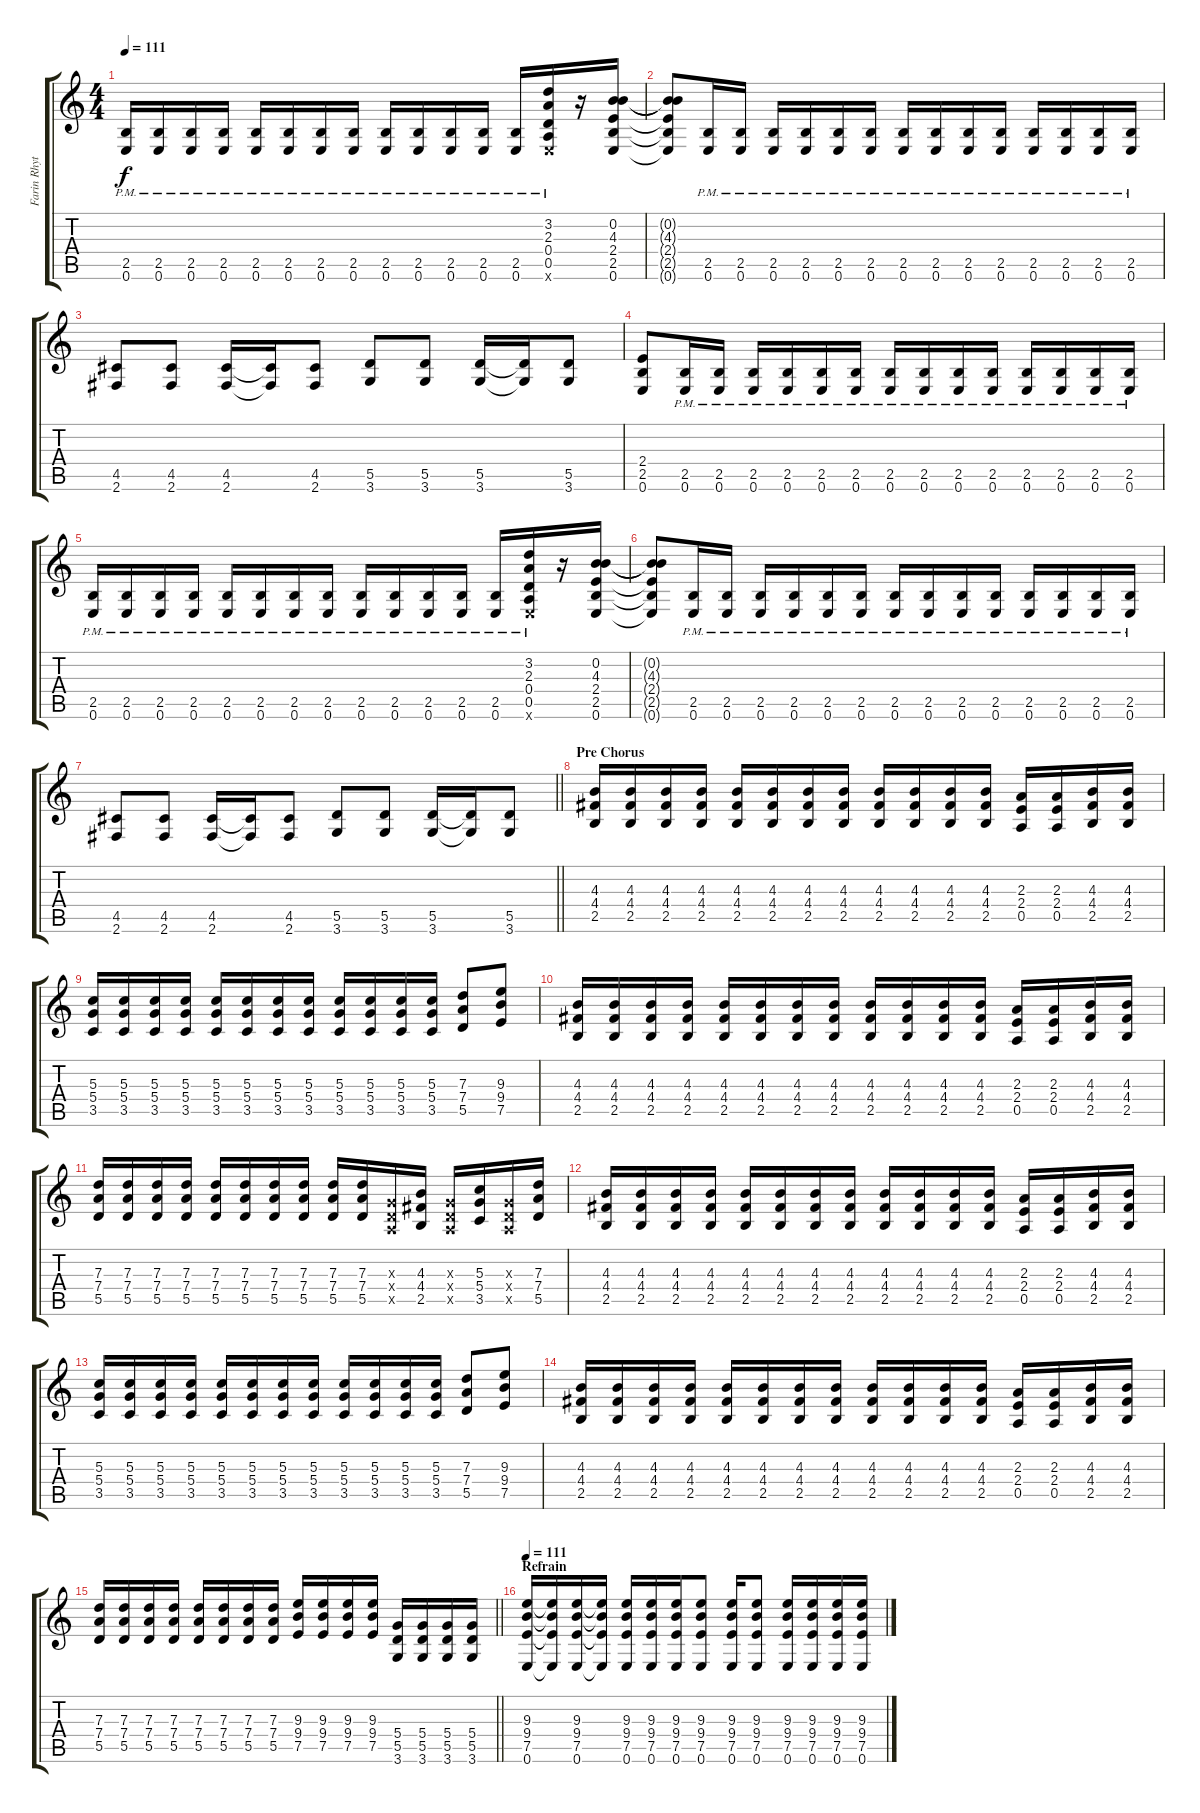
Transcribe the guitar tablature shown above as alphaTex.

\track ("Farin Rhythmus R" "Farin Rhyt") {instrument overdrivenguitar}
\staff {score tabs}
\tuning (E4 B3 G3 D3 A2 E2) {hide}
\ts (4 4)
\tempo 111
\clef g2
\ks c
(2.5{pm} 0.6{pm}).16{dy f} (2.5{pm} 0.6{pm}).16 (2.5{pm} 0.6{pm}).16 (2.5{pm} 0.6{pm}).16 (2.5{pm} 0.6{pm}).16 (2.5{pm} 0.6{pm}).16 (2.5{pm} 0.6{pm}).16 (2.5{pm} 0.6{pm}).16 (2.5{pm} 0.6{pm}).16 (2.5{pm} 0.6{pm}).16 (2.5{pm} 0.6{pm}).16 (2.5{pm} 0.6{pm}).16 (2.5{pm} 0.6{pm}).16 (3.2 2.3 0.4 0.5{pm} 0.6{x}).16 r.16 (0.2 4.3 2.4 2.5 0.6).16 |
(0.2{t} 4.3{t} 2.4{t} 2.5{t} 0.6{t}).8 (2.5{pm} 0.6{pm}).16 (2.5{pm} 0.6{pm}).16 (2.5{pm} 0.6{pm}).16 (2.5{pm} 0.6{pm}).16 (2.5{pm} 0.6{pm}).16 (2.5{pm} 0.6{pm}).16 (2.5{pm} 0.6{pm}).16 (2.5{pm} 0.6{pm}).16 (2.5{pm} 0.6{pm}).16 (2.5{pm} 0.6{pm}).16 (2.5{pm} 0.6{pm}).16 (2.5{pm} 0.6{pm}).16 (2.5{pm} 0.6{pm}).16 (2.5{pm} 0.6{pm}).16 |
(4.5 2.6).8 (4.5 2.6).8 (4.5 2.6).16 (4.5{t} 2.6{t}).16 (4.5 2.6).8 (5.5 3.6).8 (5.5 3.6).8 (5.5 3.6).16 (5.5{t} 3.6{t}).16 (5.5 3.6).8 |
(2.4 2.5 0.6).8 (2.5{pm} 0.6{pm}).16 (2.5{pm} 0.6{pm}).16 (2.5{pm} 0.6{pm}).16 (2.5{pm} 0.6{pm}).16 (2.5{pm} 0.6{pm}).16 (2.5{pm} 0.6{pm}).16 (2.5{pm} 0.6{pm}).16 (2.5{pm} 0.6{pm}).16 (2.5{pm} 0.6{pm}).16 (2.5{pm} 0.6{pm}).16 (2.5{pm} 0.6{pm}).16 (2.5{pm} 0.6{pm}).16 (2.5{pm} 0.6{pm}).16 (2.5{pm} 0.6{pm}).16 |
(2.5{pm} 0.6{pm}).16 (2.5{pm} 0.6{pm}).16 (2.5{pm} 0.6{pm}).16 (2.5{pm} 0.6{pm}).16 (2.5{pm} 0.6{pm}).16 (2.5{pm} 0.6{pm}).16 (2.5{pm} 0.6{pm}).16 (2.5{pm} 0.6{pm}).16 (2.5{pm} 0.6{pm}).16 (2.5{pm} 0.6{pm}).16 (2.5{pm} 0.6{pm}).16 (2.5{pm} 0.6{pm}).16 (2.5{pm} 0.6{pm}).16 (3.2 2.3 0.4 0.5{pm} 0.6{x}).16 r.16 (0.2 4.3 2.4 2.5 0.6).16 |
(0.2{t} 4.3{t} 2.4{t} 2.5{t} 0.6{t}).8 (2.5{pm} 0.6{pm}).16 (2.5{pm} 0.6{pm}).16 (2.5{pm} 0.6{pm}).16 (2.5{pm} 0.6{pm}).16 (2.5{pm} 0.6{pm}).16 (2.5{pm} 0.6{pm}).16 (2.5{pm} 0.6{pm}).16 (2.5{pm} 0.6{pm}).16 (2.5{pm} 0.6{pm}).16 (2.5{pm} 0.6{pm}).16 (2.5{pm} 0.6{pm}).16 (2.5{pm} 0.6{pm}).16 (2.5{pm} 0.6{pm}).16 (2.5{pm} 0.6{pm}).16 |
\barLineRight lightlight
(4.5 2.6).8 (4.5 2.6).8 (4.5 2.6).16 (4.5{t} 2.6{t}).16 (4.5 2.6).8 (5.5 3.6).8 (5.5 3.6).8 (5.5 3.6).16 (5.5{t} 3.6{t}).16 (5.5 3.6).8 |
\section ("" "Pre Chorus")
(4.3 4.4 2.5).16 (4.3 4.4 2.5).16 (4.3 4.4 2.5).16 (4.3 4.4 2.5).16 (4.3 4.4 2.5).16 (4.3 4.4 2.5).16 (4.3 4.4 2.5).16 (4.3 4.4 2.5).16 (4.3 4.4 2.5).16 (4.3 4.4 2.5).16 (4.3 4.4 2.5).16 (4.3 4.4 2.5).16 (2.3 2.4 0.5).16 (2.3 2.4 0.5).16 (4.3 4.4 2.5).16 (4.3 4.4 2.5).16 |
(5.3 5.4 3.5).16 (5.3 5.4 3.5).16 (5.3 5.4 3.5).16 (5.3 5.4 3.5).16 (5.3 5.4 3.5).16 (5.3 5.4 3.5).16 (5.3 5.4 3.5).16 (5.3 5.4 3.5).16 (5.3 5.4 3.5).16 (5.3 5.4 3.5).16 (5.3 5.4 3.5).16 (5.3 5.4 3.5).16 (7.3 7.4 5.5).8 (9.3 9.4 7.5).8 |
(4.3 4.4 2.5).16 (4.3 4.4 2.5).16 (4.3 4.4 2.5).16 (4.3 4.4 2.5).16 (4.3 4.4 2.5).16 (4.3 4.4 2.5).16 (4.3 4.4 2.5).16 (4.3 4.4 2.5).16 (4.3 4.4 2.5).16 (4.3 4.4 2.5).16 (4.3 4.4 2.5).16 (4.3 4.4 2.5).16 (2.3 2.4 0.5).16 (2.3 2.4 0.5).16 (4.3 4.4 2.5).16 (4.3 4.4 2.5).16 |
(7.3 7.4 5.5).16 (7.3 7.4 5.5).16 (7.3 7.4 5.5).16 (7.3 7.4 5.5).16 (7.3 7.4 5.5).16 (7.3 7.4 5.5).16 (7.3 7.4 5.5).16 (7.3 7.4 5.5).16 (7.3 7.4 5.5).16 (7.3 7.4 5.5).16 (0.3{x} 0.4{x} 0.5{x}).16 (4.3 4.4 2.5).16 (0.3{x} 0.4{x} 0.5{x}).16 (5.3 5.4 3.5).16 (0.3{x} 0.4{x} 0.5{x}).16 (7.3 7.4 5.5).16 |
(4.3 4.4 2.5).16 (4.3 4.4 2.5).16 (4.3 4.4 2.5).16 (4.3 4.4 2.5).16 (4.3 4.4 2.5).16 (4.3 4.4 2.5).16 (4.3 4.4 2.5).16 (4.3 4.4 2.5).16 (4.3 4.4 2.5).16 (4.3 4.4 2.5).16 (4.3 4.4 2.5).16 (4.3 4.4 2.5).16 (2.3 2.4 0.5).16 (2.3 2.4 0.5).16 (4.3 4.4 2.5).16 (4.3 4.4 2.5).16 |
(5.3 5.4 3.5).16 (5.3 5.4 3.5).16 (5.3 5.4 3.5).16 (5.3 5.4 3.5).16 (5.3 5.4 3.5).16 (5.3 5.4 3.5).16 (5.3 5.4 3.5).16 (5.3 5.4 3.5).16 (5.3 5.4 3.5).16 (5.3 5.4 3.5).16 (5.3 5.4 3.5).16 (5.3 5.4 3.5).16 (7.3 7.4 5.5).8 (9.3 9.4 7.5).8 |
(4.3 4.4 2.5).16 (4.3 4.4 2.5).16 (4.3 4.4 2.5).16 (4.3 4.4 2.5).16 (4.3 4.4 2.5).16 (4.3 4.4 2.5).16 (4.3 4.4 2.5).16 (4.3 4.4 2.5).16 (4.3 4.4 2.5).16 (4.3 4.4 2.5).16 (4.3 4.4 2.5).16 (4.3 4.4 2.5).16 (2.3 2.4 0.5).16 (2.3 2.4 0.5).16 (4.3 4.4 2.5).16 (4.3 4.4 2.5).16 |
\barLineRight lightlight
(7.3 7.4 5.5).16 (7.3 7.4 5.5).16 (7.3 7.4 5.5).16 (7.3 7.4 5.5).16 (7.3 7.4 5.5).16 (7.3 7.4 5.5).16 (7.3 7.4 5.5).16 (7.3 7.4 5.5).16 (9.3 9.4 7.5).16 (9.3 9.4 7.5).16 (9.3 9.4 7.5).16 (9.3 9.4 7.5).16 (5.4 5.5 3.6).16 (5.4 5.5 3.6).16 (5.4 5.5 3.6).16 (5.4 5.5 3.6).16 |
\section ("" "Refrain")
\tempo 111
(9.3 9.4 7.5 0.6).16 (9.3{t} 9.4{t} 7.5{t} 0.6{t}).16 (9.3 9.4 7.5 0.6).16 (9.3{t} 9.4{t} 7.5{t} 0.6{t}).16 (9.3 9.4 7.5 0.6).16 (9.3 9.4 7.5 0.6).16 (9.3 9.4 7.5 0.6).16 (9.3 9.4 7.5 0.6).8 (9.3 9.4 7.5 0.6).16 (9.3 9.4 7.5 0.6).8 (9.3 9.4 7.5 0.6).16 (9.3 9.4 7.5 0.6).16 (9.3 9.4 7.5 0.6).16 (9.3 9.4 7.5 0.6).16
